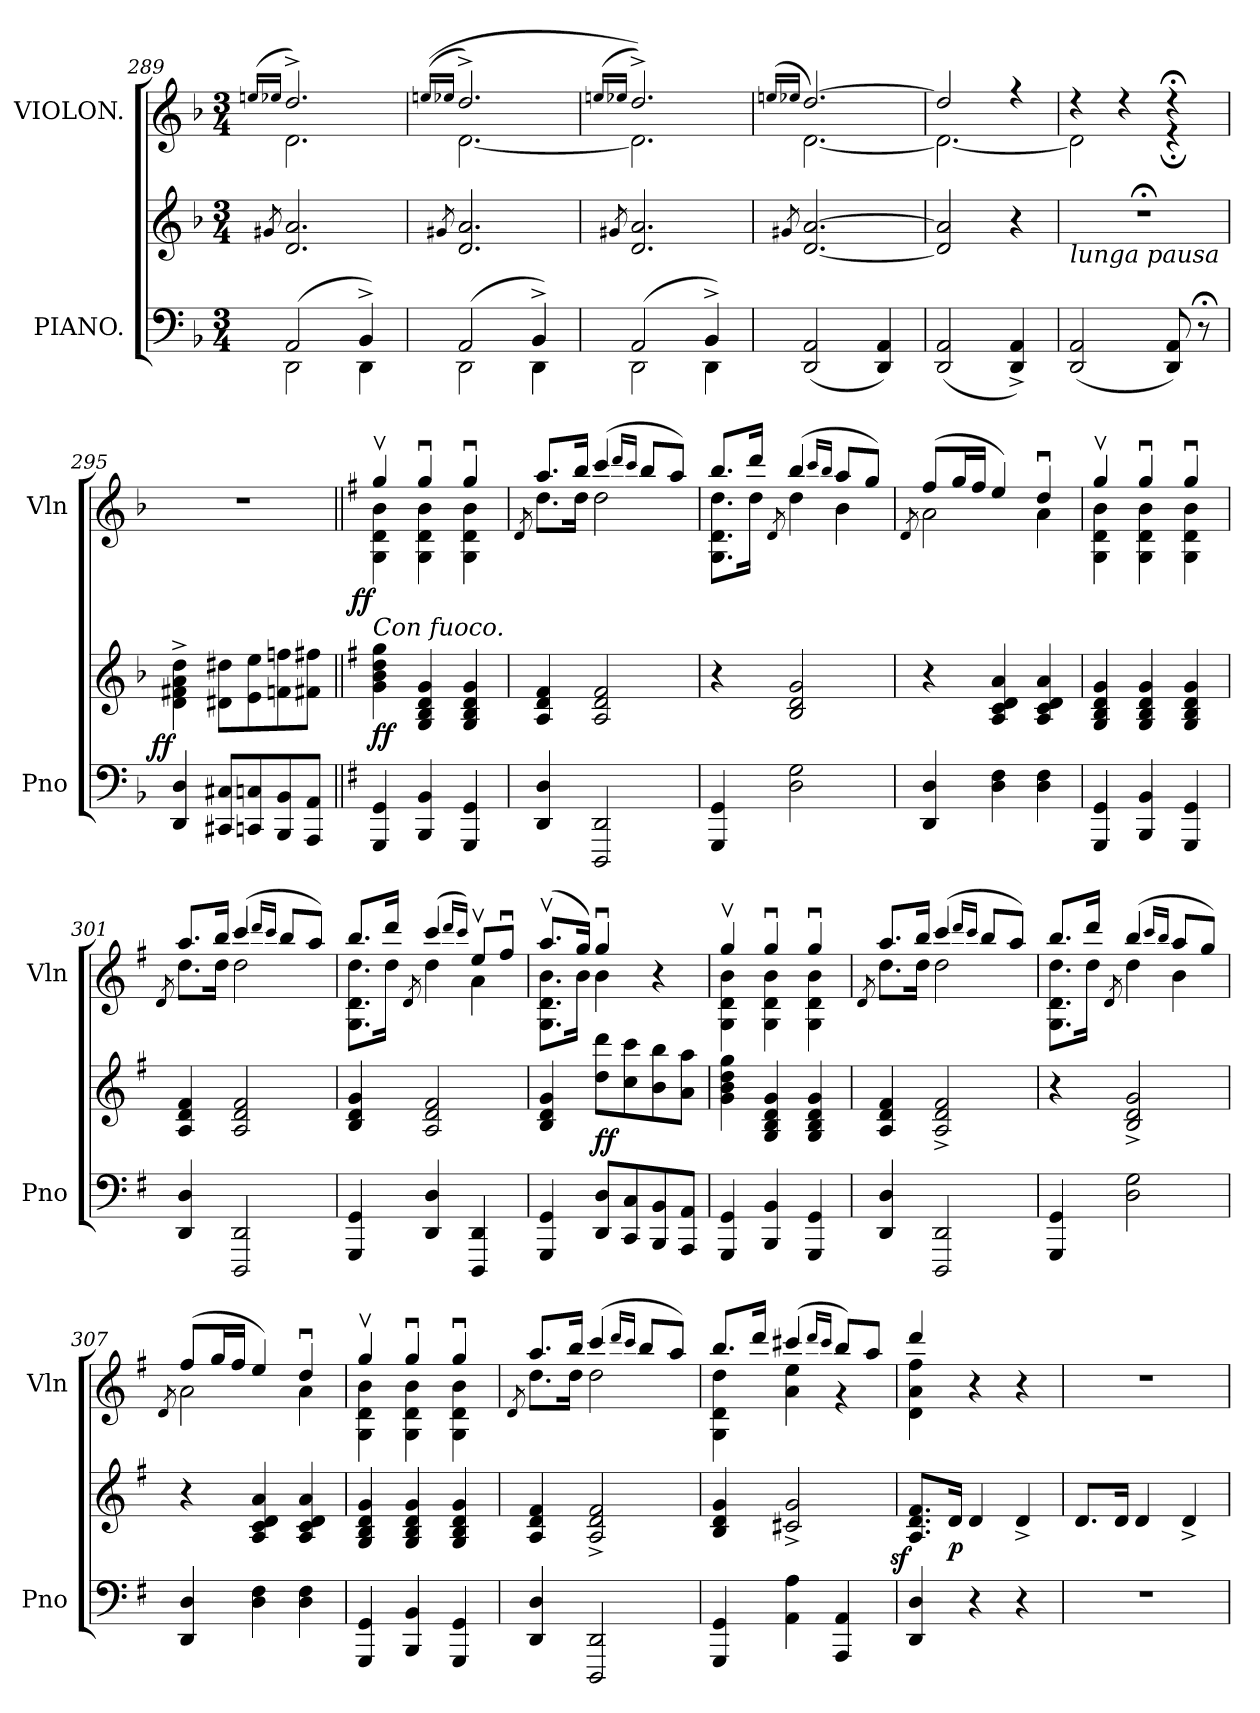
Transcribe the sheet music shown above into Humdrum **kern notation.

**kern	**kern	**dynam	**kern	**dynam
*part2	*part2	*part2	*part1	*part1
*staff3	*staff2	*staff2/3	*staff1	*staff1
*I"PIANO.	*	*	*I"VIOLON.	*
*I'Pno	*	*	*I'Vln	*
*clefF4	*clefG2	*	*clefG2	*
*k[b-]	*k[b-]	*	*k[b-]	*
*M3/4	*M3/4	*	*M3/4	*
=289	=289	=289	=289	=289
.	.	.	(<16qqeen/LL	.
.	8qg#X/	.	16qqee-X/JJ	.
*^	*	*	*^	*
(2AA/	2DD\	2.d/ 2.a/	.	2.dd^</)	2.d\]	.
4BB-^/)	4DD\	.	.	.	.	.
=290	=290	=290	=290	=290	=290	=290
.	.	.	.	((>16qqeen/LL	.	.
.	.	8qg#X/	.	16qqee-X/JJ	.	.
(2AA/	2DD\	2.d/ 2.a/	.	2.dd^</)	[2.d\	.
4BB-^/)	4DD\	.	.	.	.	.
=291	=291	=291	=291	=291	=291	=291
.	.	.	.	(<16qqeen/LL	.	.
.	.	8qg#X/	.	16qqee-X/JJ	.	.
(2AA/	2DD\	2.d/ 2.a/	.	2.dd^</))	2.d\]	.
4BB-^/)	4DD\	.	.	.	.	.
*v	*v	*	*	*	*	*
=292	=292	=292	=292	=292	=292
.	.	.	(16qqeen/LL	.	.
.	8qg#X/	.	16qqee-X/JJ	.	.
(2DD/ 2AA/	[2.d/ [2.a/	.	[2.dd/)	[2.d\	.
4DD/ 4AA/)	.	.	.	.	.
=293	=293	=293	=293	=293	=293
(2DD/ 2AA/	2d]/ 2a]/	.	2dd/]	2.d\_	.
4DD^>/ 4AA^>/)	4r	.	4r	.	.
=294	=294	=294	=294	=294	=294
!	!LO:TX:b:i:t=lunga pausa	!	!	!	!
(2DD/ 2AA/	2.r;<	.	4r	2d\]	.
.	.	.	4r	.	.
8DD/ 8AA/)	.	.	4r;<dd	4r;<e	.
8r;<	.	.	.	.	.
*	*	*	*v	*v	*
=295	=295	=295	=295	=295
!	!	!LO:DY:rj	!	!
4DD/ 4D/	4d^<\ 4f#X^<\ 4a^<\ 4dd^<\	ff	2.r	.
8CC#X/ 8C#X/L	8d#X\ 8dd#X\L	.	.	.
8CCn/ 8Cn/	8e\ 8ee\	.	.	.
8BBB-/ 8BB-/	8fn\ 8ffn\	.	.	.
8AAA/ 8AA/J	8f#X\ 8ff#X\J	.	.	.
=296||	=296||	=296||	=296||	=296||
*k[f#]	*k[f#]	*	*k[f#]	*
*	*	*	*^	*
!	!LO:TX:a:i:t=Con fuoco.	!	!	!	!
!	!	!	!	!	!LO:DY:rj
4GGG/ 4GG/	4g\ 4b\ 4dd\ 4gg\	ff	4ggv/	4G\ 4d\ 4b\	ff
4BBB/ 4BB/	4G/ 4B/ 4d/ 4g/	.	4ggu/	4G\ 4d\ 4b\	.
4GGG/ 4GG/	4G/ 4B/ 4d/ 4g/	.	4ggu/	4G\ 4d\ 4b\	.
=297	=297	=297	=297	=297	=297
.	.	.	.	8qd/	.
4DD/ 4D/	4A/ 4d/ 4f#/	.	8.aa/L	8.dd\L	.
.	.	.	16bb/Jk	16dd\Jk	.
2DDD/ 2DD/	2A/ 2d/ 2f#/	.	(4ccc/	2dd\	.
.	.	.	16qqddd/LL	.	.
.	.	.	16qqccc/JJ	.	.
.	.	.	8bb/L	.	.
.	.	.	8aa/J)	.	.
=298	=298	=298	=298	=298	=298
4GGG/ 4GG/	4r	.	8.bb/L	8.G\ 8.d\ 8.dd\L	.
.	.	.	16ddd/Jk	16dd\Jk	.
.	.	.	.	8qd/	.
2D\ 2G\	2B/ 2d/ 2g/	.	(4bb/	4dd\	.
.	.	.	16qqccc/LL	.	.
.	.	.	16qqbb/JJ	.	.
.	.	.	8aa/L	4b\	.
.	.	.	8gg/J)	.	.
=299	=299	=299	=299	=299	=299
.	.	.	.	8qd/	.
4DD/ 4D/	4r	.	(8ff#/L	2a\	.
.	.	.	16gg/L	.	.
.	.	.	16ff#/JJ	.	.
4D\ 4F#\	4A/ 4c/ 4d/ 4a/	.	4ee/)	.	.
4D\ 4F#\	4A/ 4c/ 4d/ 4a/	.	4ddu/	4a\	.
=300	=300	=300	=300	=300	=300
4GGG/ 4GG/	4G/ 4B/ 4d/ 4g/	.	4ggv/	4G\ 4d\ 4b\	.
4BBB/ 4BB/	4G/ 4B/ 4d/ 4g/	.	4ggu/	4G\ 4d\ 4b\	.
4GGG/ 4GG/	4G/ 4B/ 4d/ 4g/	.	4ggu/	4G\ 4d\ 4b\	.
=301	=301	=301	=301	=301	=301
.	.	.	.	8qd/	.
4DD/ 4D/	4A/ 4d/ 4f#/	.	8.aa/L	8.dd\L	.
.	.	.	16bb/Jk	16dd\Jk	.
2DDD/ 2DD/	2A/ 2d/ 2f#/	.	(4ccc/	2dd\	.
.	.	.	16qqddd/LL	.	.
.	.	.	16qqccc/JJ	.	.
.	.	.	8bb/L	.	.
.	.	.	8aa/J)	.	.
=302	=302	=302	=302	=302	=302
4GGG/ 4GG/	4B/ 4d/ 4g/	.	8.bb/L	8.G\ 8.d\ 8.dd\L	.
.	.	.	16ddd/Jk	16dd\Jk	.
.	.	.	.	8qd/	.
4DD/ 4D/	2A/ 2d/ 2f#/	.	(4ccc/	4dd\	.
.	.	.	16qqddd/LL	.	.
.	.	.	16qqccc/JJ)	.	.
4DDD/ 4DD/	.	.	8eev/L	4a\	.
.	.	.	8ff#u/J	.	.
=303	=303	=303	=303	=303	=303
4GGG/ 4GG/	4B/ 4d/ 4g/	.	(8.aav/L	8.G\ 8.d\ 8.b\L	.
.	.	.	16gg/Jk)	16b\Jk	.
8DD/ 8D/L	8dd\ 8ddd\L	ff	4ggu/	4b\	.
8CC/ 8C/	8cc\ 8ccc\	.	.	.	.
8BBB/ 8BB/	8b\ 8bb\	.	4r	4ryy	.
8AAA/ 8AA/J	8a\ 8aa\J	.	.	.	.
=304	=304	=304	=304	=304	=304
4GGG/ 4GG/	4g\ 4b\ 4dd\ 4gg\	.	4ggv/	4G\ 4d\ 4b\	.
4BBB/ 4BB/	4G/ 4B/ 4d/ 4g/	.	4ggu/	4G\ 4d\ 4b\	.
4GGG/ 4GG/	4G/ 4B/ 4d/ 4g/	.	4ggu/	4G\ 4d\ 4b\	.
=305	=305	=305	=305	=305	=305
.	.	.	.	8qd/	.
4DD/ 4D/	4A/ 4d/ 4f#/	.	8.aa/L	8.dd\L	.
.	.	.	16bb/Jk	16dd\Jk	.
2DDD/ 2DD/	2A^/ 2d^/ 2f#^/	.	(4ccc/	2dd\	.
.	.	.	16qqddd/LL	.	.
.	.	.	16qqccc/JJ	.	.
.	.	.	8bb/L	.	.
.	.	.	8aa/J)	.	.
=306	=306	=306	=306	=306	=306
4GGG/ 4GG/	4r	.	8.bb/L	8.G\ 8.d\ 8.dd\L	.
.	.	.	16ddd/Jk	16dd\Jk	.
.	.	.	.	8qd/	.
2D\ 2G\	2B^/ 2d^/ 2g^/	.	(4bb/	4dd\	.
.	.	.	16qqccc/LL	.	.
.	.	.	16qqbb/JJ	.	.
.	.	.	8aa/L	4b\	.
.	.	.	8gg/J)	.	.
=307	=307	=307	=307	=307	=307
.	.	.	.	8qd/	.
4DD/ 4D/	4r	.	(8ff#/L	2a\	.
.	.	.	16gg/L	.	.
.	.	.	16ff#/JJ	.	.
4D\ 4F#\	4A/ 4c/ 4d/ 4a/	.	4ee/)	.	.
4D\ 4F#\	4A/ 4c/ 4d/ 4a/	.	4ddu/	4a\	.
=308	=308	=308	=308	=308	=308
4GGG/ 4GG/	4G/ 4B/ 4d/ 4g/	.	4ggv/	4G\ 4d\ 4b\	.
4BBB/ 4BB/	4G/ 4B/ 4d/ 4g/	.	4ggu/	4G\ 4d\ 4b\	.
4GGG/ 4GG/	4G/ 4B/ 4d/ 4g/	.	4ggu/	4G\ 4d\ 4b\	.
=309	=309	=309	=309	=309	=309
.	.	.	.	8qd/	.
4DD/ 4D/	4A/ 4d/ 4f#/	.	8.aa/L	8.dd\L	.
.	.	.	16bb/Jk	16dd\Jk	.
2DDD/ 2DD/	2A^/ 2d^/ 2f#^/	.	(4ccc/	2dd\	.
.	.	.	16qqddd/LL	.	.
.	.	.	16qqccc/JJ	.	.
.	.	.	8bb/L	.	.
.	.	.	8aa/J)	.	.
=310	=310	=310	=310	=310	=310
4GGG/ 4GG/	4B/ 4d/ 4g/	.	8.bb/L	4G\ 4d\ 4dd\	.
.	.	.	16ddd/Jk	.	.
4AA\ 4A\	2c#X^/ 2g^/	.	(4ccc#X/	4a\ 4ee\	.
.	.	.	16qqddd/LL	.	.
.	.	.	16qqccc#/JJ	.	.
4AAA/ 4AA/	.	.	8bb/L)	4r	.
.	.	.	8aa/J	.	.
=311	=311	=311	=311	=311	=311
!	!	!LO:DY:rj	!	!	!
4DD/ 4D/	8.A/ 8.d/ 8.f#/L	sf	4ddd/	4d\ 4a\ 4ff#\	.
.	16d/Jk	p	.	.	.
4r	4d/	.	4r	4ryy	.
4r	4d^/	.	4r	4ryy	.
*	*	*	*v	*v	*
=312	=312	=312	=312	=312
2.r	8.d/L	.	2.r	.
.	16d/Jk	.	.	.
.	4d/	.	.	.
.	4d^/	.	.	.
=	=	=	=	=
*-	*-	*-	*-	*-
